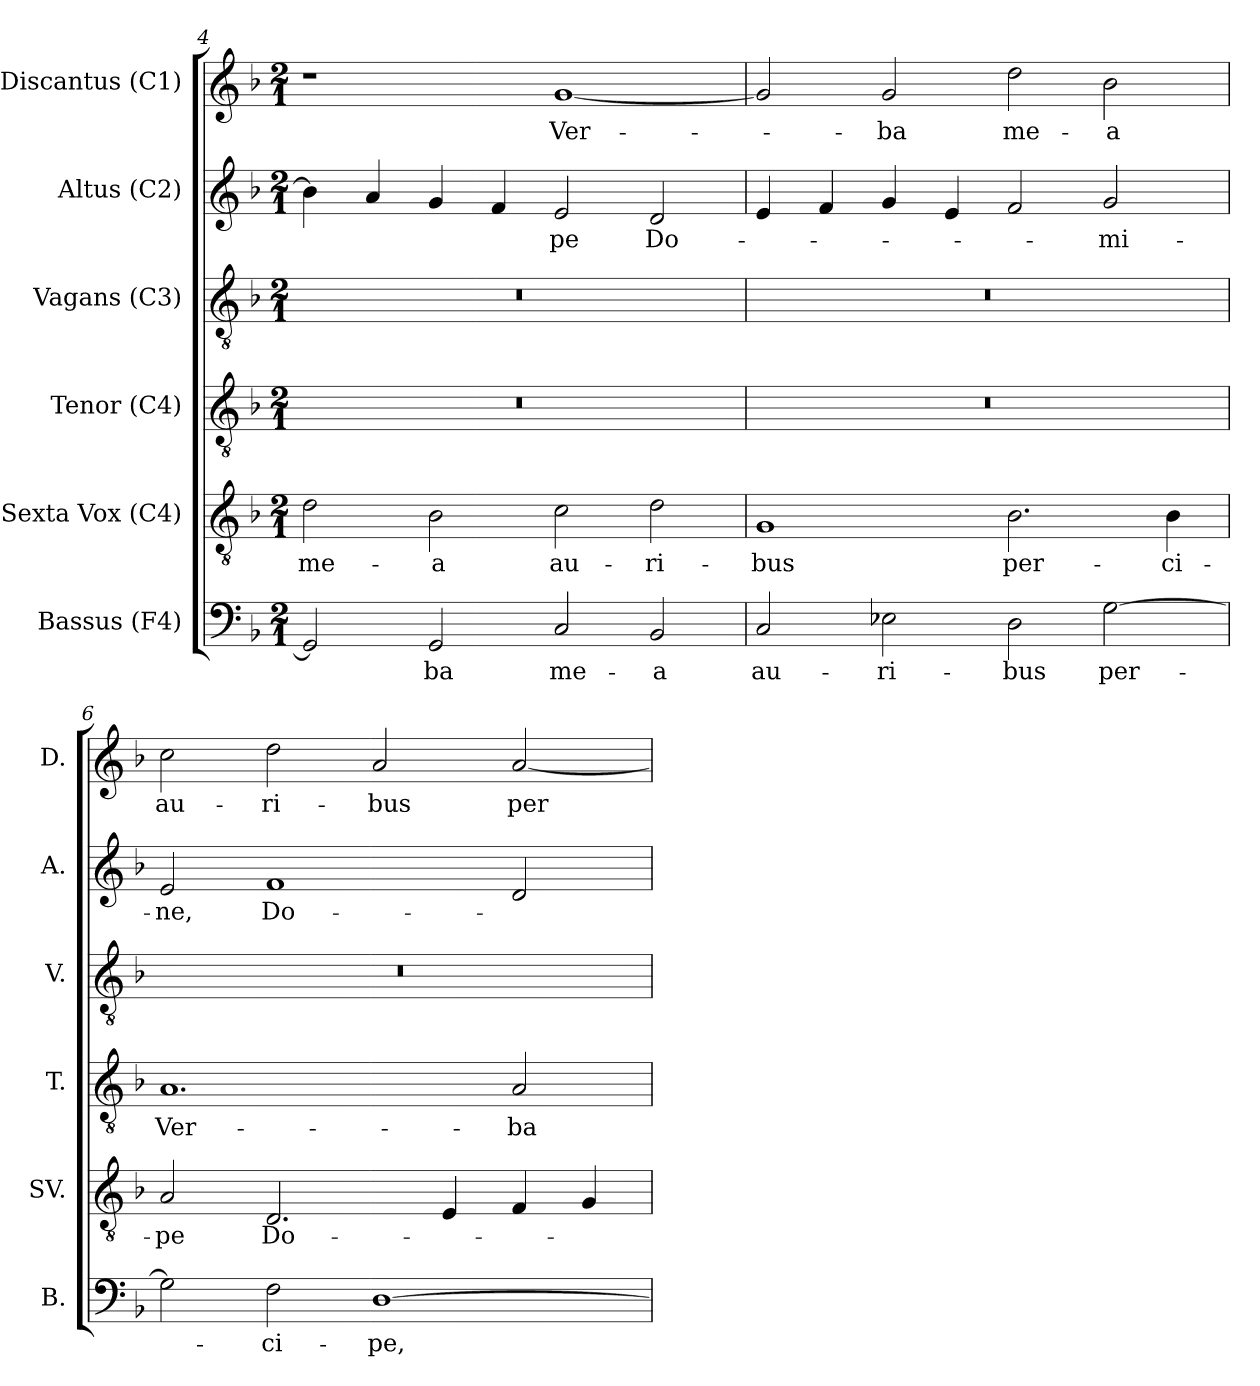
**kern	**text	**kern	**text	**kern	**text	**kern	**kern	**text	**kern	**text
*part6	*part6	*part5	*part5	*part4	*part4	*part3	*part2	*part2	*part1	*part1
*staff6	*staff6	*staff5	*staff5	*staff4	*staff4	*staff3	*staff2	*staff2	*staff1	*staff1
*I"Bassus (F4)	*	*I"Sexta Vox (C4)	*	*I"Tenor (C4)	*	*I"Vagans (C3)	*I"Altus (C2)	*	*I"Discantus (C1)	*
*I'B.	*	*I'SV.	*	*I'T.	*	*I'V.	*I'A.	*	*I'D.	*
*clefF4	*	*clefGv2	*	*clefGv2	*	*clefGv2	*clefG2	*	*clefG2	*
*	*	*	*	*	*	*ITrd7c12	*ITrd7c12	*	*	*
*k[b-]	*	*k[b-]	*	*k[b-]	*	*k[b-]	*k[b-]	*	*k[b-]	*
*F:	*	*F:	*	*F:	*	*F:	*F:	*	*F:	*
*M2/1	*	*M2/1	*	*M2/1	*	*M2/1	*M2/1	*	*M2/1	*
=4	=4	=4	=4	=4	=4	=4	=4	=4	=4	=4
!	!	!	!LO:LY:b:color=#000000	!LO:N:vis=1	!	!LO:N:vis=1	!	!	!	!
2GGi/]	.	2di\	me-	0r	.	0r	4B-i\]	.	1r	.
.	.	.	.	.	.	.	4Ai/	.	.	.
!	!LO:LY:b:color=#000000	!	!	!	!	!	!	!	!	!
!	!	!	!LO:LY:b:color=#000000	!	!	!	!	!	!	!
2GGi/	-ba	2B-i\	-a	.	.	.	4Gi/	.	.	.
.	.	.	.	.	.	.	4Fi/	.	.	.
!	!LO:LY:b:color=#000000	!	!	!	!	!	!	!	!	!
!	!	!	!LO:LY:b:color=#000000	!	!	!	!	!	!	!
!	!	!	!	!	!	!	!	!LO:LY:b:color=#000000	!	!
!	!	!	!	!	!	!	!	!	!	!LO:LY:b:color=#000000
2Ci/	me-	2ci\	au-	.	.	.	2Ei/	-pe	[1gi	Ver-
!	!LO:LY:b:color=#000000	!	!	!	!	!	!	!	!	!
!	!	!	!LO:LY:b:color=#000000	!	!	!	!	!	!	!
!	!	!	!	!	!	!	!	!LO:LY:b:color=#000000	!	!
2BB-i/	-a	2di\	-ri-	.	.	.	2Di/	Do-	.	.
=5	=5	=5	=5	=5	=5	=5	=5	=5	=5	=5
!	!LO:LY:b:color=#000000	!	!	!	!	!	!	!	!	!
!	!	!	!LO:LY:b:color=#000000	!LO:N:vis=1	!	!LO:N:vis=1	!	!	!	!
2Ci/	au-	1Gi	-bus	0r	.	0r	4Ei/	.	2gi/]	.
.	.	.	.	.	.	.	4Fi/	.	.	.
!	!LO:LY:b:color=#000000	!	!	!	!	!	!	!	!	!
!	!	!	!	!	!	!	!	!	!	!LO:LY:b:color=#000000
2E-i\	-ri-	.	.	.	.	.	4Gi/	.	2gi/	-ba
.	.	.	.	.	.	.	4Ei/	.	.	.
!	!LO:LY:b:color=#000000	!	!	!	!	!	!	!	!	!
!	!	!	!LO:LY:b:color=#000000	!	!	!	!	!	!	!
!	!	!	!	!	!	!	!	!	!	!LO:LY:b:color=#000000
2Di\	-bus	2.B-i\	per-	.	.	.	2Fi/	.	2ddi\	me-
!	!LO:LY:b:color=#000000	!	!	!	!	!	!	!	!	!
!	!	!	!	!	!	!	!	!LO:LY:b:color=#000000	!	!
!	!	!	!	!	!	!	!	!	!	!LO:LY:b:color=#000000
[2Gi\	per-	.	.	.	.	.	2Gi/	-mi-	2b-i\	-a
!	!	!	!LO:LY:b:color=#000000	!	!	!	!	!	!	!
.	.	4B-i\	-ci-	.	.	.	.	.	.	.
!!LO:LB:g=z
=6	=6	=6	=6	=6	=6	=6	=6	=6	=6	=6
!	!	!	!LO:LY:b:color=#000000	!	!	!	!	!	!	!
!	!	!	!	!	!LO:LY:b:color=#000000	!LO:N:vis=1	!	!	!	!
!	!	!	!	!	!	!	!	!LO:LY:b:color=#000000	!	!
!	!	!	!	!	!	!	!	!	!	!LO:LY:b:color=#000000
2Gi\]	.	2Ai/	-pe	1.Ai	Ver-	0r	2Ei/	-ne,	2cci\	au-
!	!LO:LY:b:color=#000000	!	!	!	!	!	!	!	!	!
!	!	!	!LO:LY:b:color=#000000	!	!	!	!	!	!	!
!	!	!	!	!	!	!	!	!LO:LY:b:color=#000000	!	!
!	!	!	!	!	!	!	!	!	!	!LO:LY:b:color=#000000
2Fi\	-ci-	2.Di/	Do-	.	.	.	1Fi	Do-	2ddi\	-ri-
!	!LO:LY:b:color=#000000	!	!	!	!	!	!	!	!	!
!	!	!	!	!	!	!	!	!	!	!LO:LY:b:color=#000000
[1Di	-pe,	.	.	.	.	.	.	.	2ai/	-bus
.	.	4Ei/	.	.	.	.	.	.	.	.
!	!	!	!	!	!LO:LY:b:color=#000000	!	!	!	!	!
!	!	!	!	!	!	!	!	!	!	!LO:LY:b:color=#000000
.	.	4Fi/	.	2Ai/	-ba	.	2Di/	.	[2ai/	per-
.	.	4Gi/	.	.	.	.	.	.	.	.
=	=	=	=	=	=	=	=	=	=	=
*-	*-	*-	*-	*-	*-	*-	*-	*-	*-	*-
